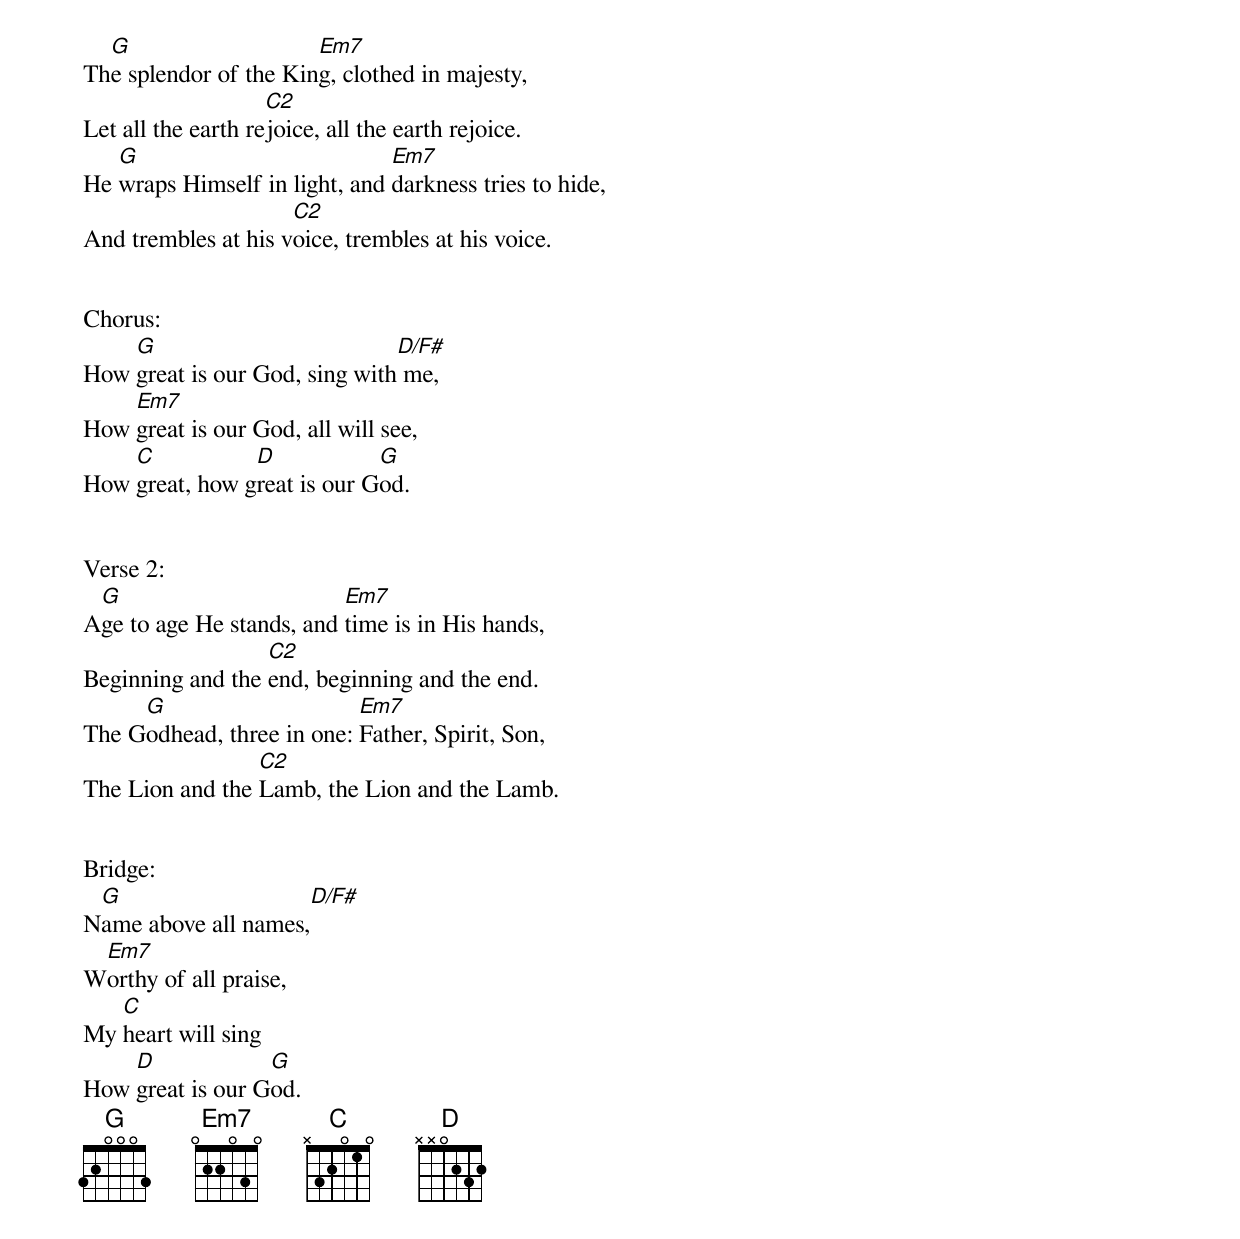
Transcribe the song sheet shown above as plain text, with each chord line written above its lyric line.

  G                    Em7
The splendor of the King, clothed in majesty,
                    C2
Let all the earth rejoice, all the earth rejoice.
   G                           Em7
He wraps Himself in light, and darkness tries to hide,
                     C2
And trembles at his voice, trembles at his voice.


Chorus:
    G                          D/F#
How great is our God, sing with me,
    Em7
How great is our God, all will see,
    C           D            G
How great, how great is our God.

<page break>
Verse 2:
 G                        Em7
Age to age He stands, and time is in His hands,
                  C2
Beginning and the end, beginning and the end.
     G                     Em7
The Godhead, three in one: Father, Spirit, Son,
                 C2
The Lion and the Lamb, the Lion and the Lamb.


Bridge:
 G                   D/F#
Name above all names,
 Em7
Worthy of all praise,
   C
My heart will sing
    D             G
How great is our God.
